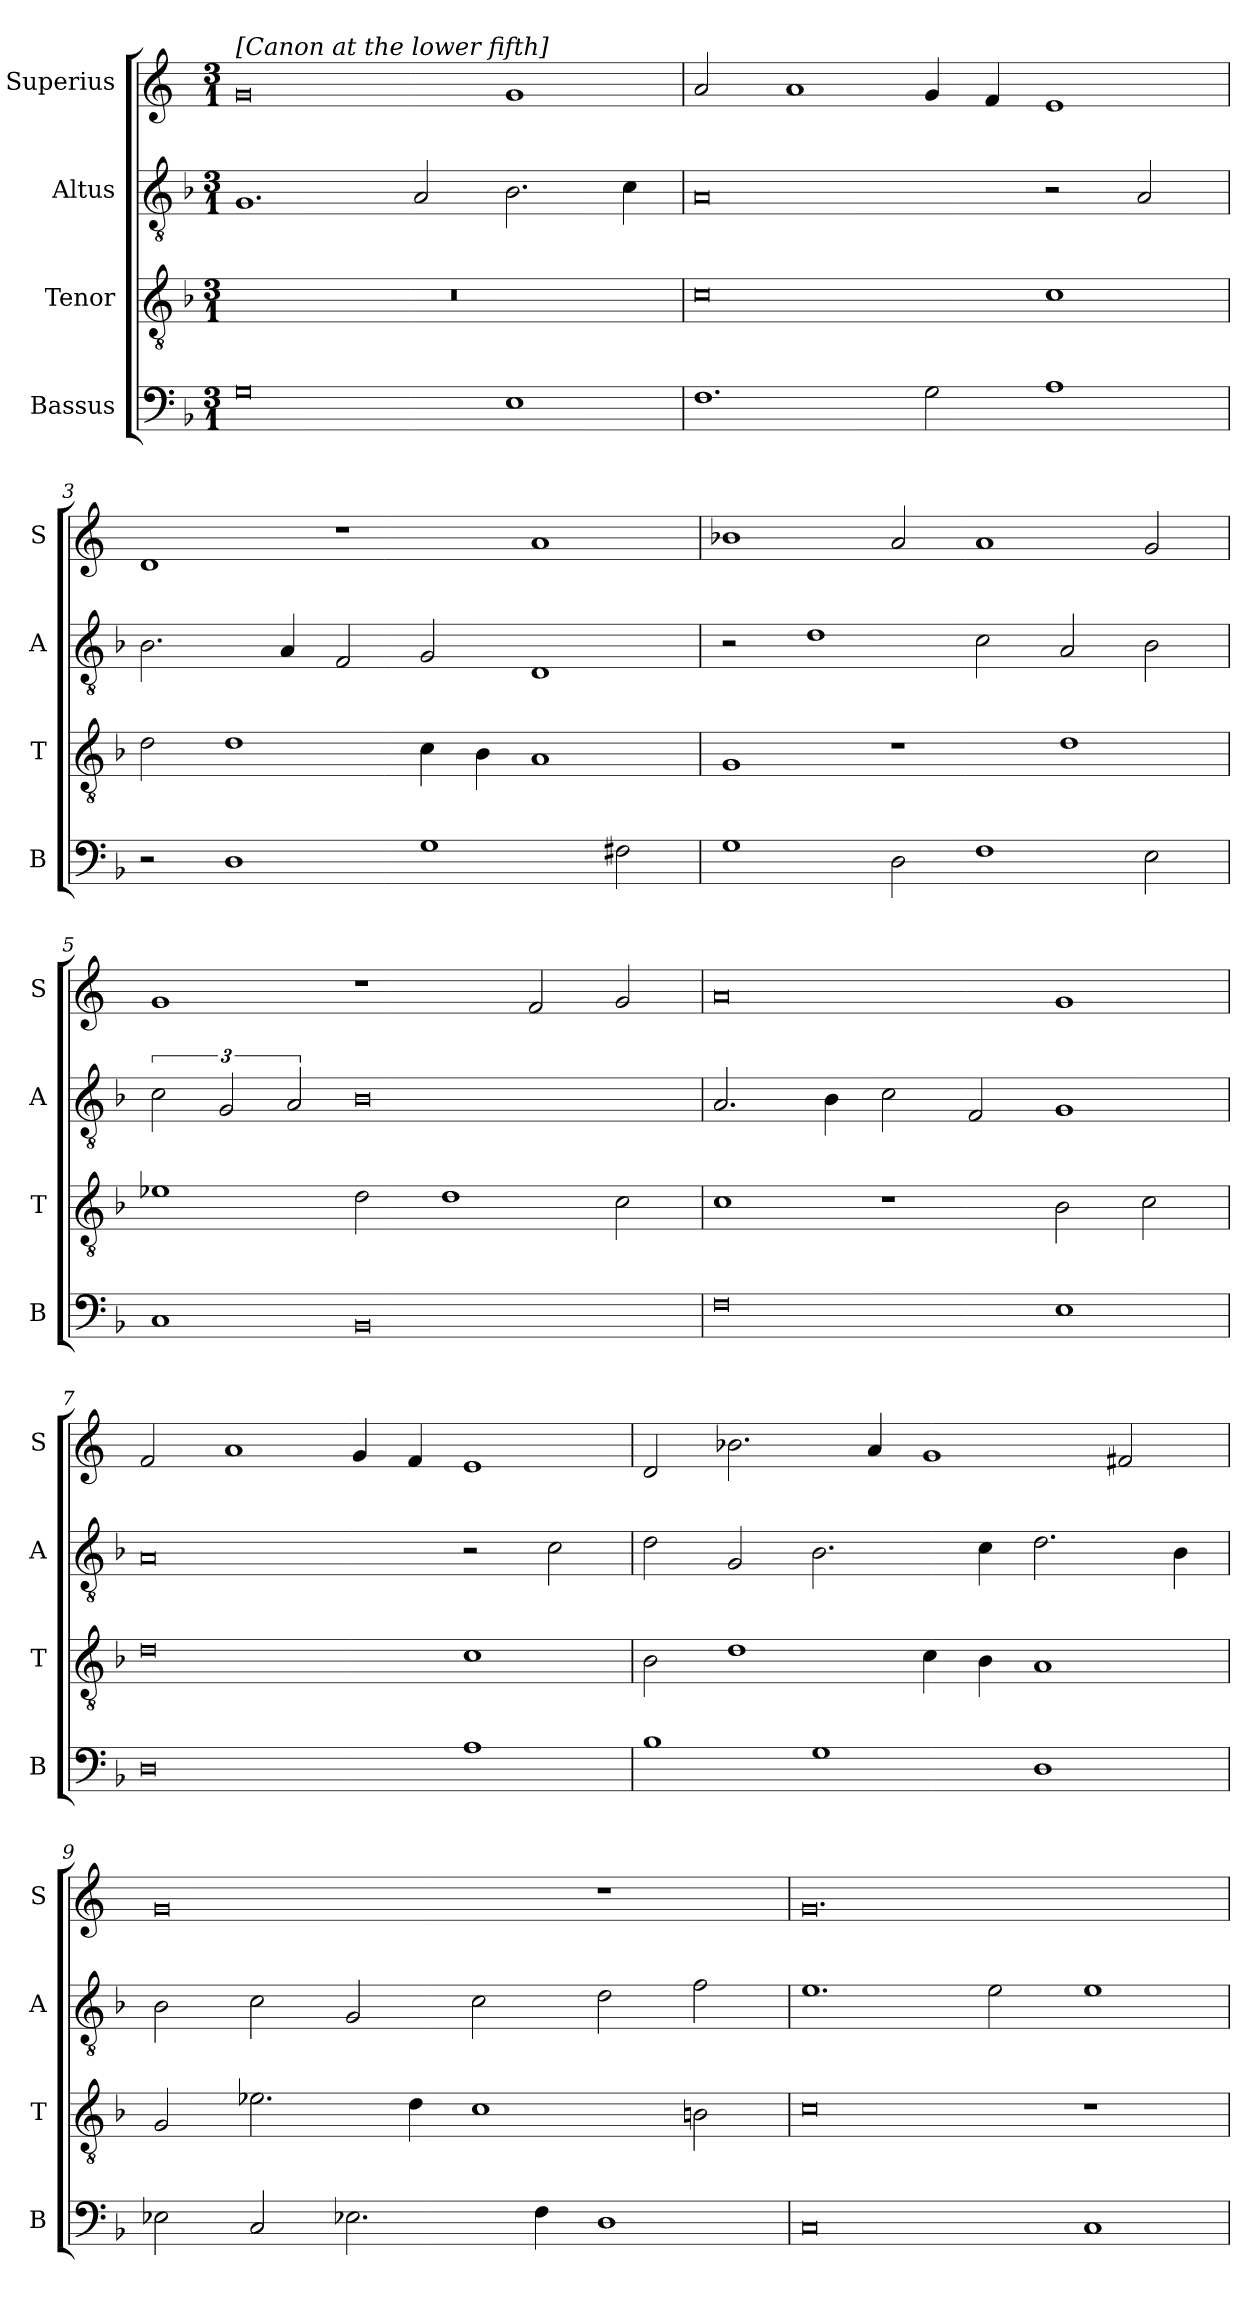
**kern	**kern	**kern	**kern
*part4	*part3	*part2	*part1
*staff4	*staff3	*staff2	*staff1
*I"Bassus	*I"Tenor	*I"Altus	*I"Superius
*I'B	*I'T	*I'A	*I'S
*clefF4	*clefGv2	*clefGv2	*clefG2
*k[b-]	*k[b-]	*k[b-]	*k[]
*M3/1	*M3/1	*M3/1	*M3/1
=1	=1	=1	=1
!	!	!	!LO:TX:a:t=[Canon at the lower fifth]
0G	0.r	1.G	0g
.	.	2A/	.
1E	.	2.B-\	1g
.	.	4c\	.
=2	=2	=2	=2
1.F	0c	0A	2a/
.	.	.	1a
2G\	.	.	4g/
.	.	.	4f/
1A	1c	2r	1e
.	.	2A/	.
=3	=3	=3	=3
2r	2d\	2.B-\	1d
1D	1d	.	.
.	.	4A/	.
.	.	2F/	1r
1G	4c\	2G/	.
.	4B-\	.	.
.	1A	1D	1a
2F#X\	.	.	.
=4	=4	=4	=4
1G	1G	2r	1b-X
.	.	1d	.
2D\	1r	.	2a/
1F	.	2c\	1a
.	1d	2A/	.
2E\	.	2B-\	2g/
=5	=5	=5	=5
1C	1e-X	3c\	1g
.	.	3G/	.
.	.	3A/	.
0BB-	2d\	0B-	1r
.	1d	.	.
.	.	.	2f/
.	2c\	.	2g/
=6	=6	=6	=6
0F	1c	2.A/	0a
.	.	4B-\	.
.	1r	2c\	.
.	.	2F/	.
1E	2B-\	1G	1g
.	2c\	.	.
=7	=7	=7	=7
0D	0d	0A	2f/
.	.	.	1a
.	.	.	4g/
.	.	.	4f/
1A	1c	2r	1e
.	.	2c\	.
=8	=8	=8	=8
1B-	2B-\	2d\	2d/
.	1d	2G/	2.b-X\
1G	.	2.B-\	.
.	.	.	4a/
.	4c\	.	1g
.	4B-\	4c\	.
1D	1A	2.d\	.
.	.	.	2f#X/
.	.	4B-\	.
=9	=9	=9	=9
2E-X\	2G/	2B-\	0g
2C/	2.e-X\	2c\	.
2.E-X\	.	2G/	.
.	4d\	.	.
.	1c	2c\	.
4F\	.	.	.
1D	.	2d\	1r
.	2Bn\	2f\	.
=10	=10	=10	=10
0C	0c	1.e	0.g
.	.	2e\	.
1C	1r	1e	.
=	=	=	=
*-	*-	*-	*-
